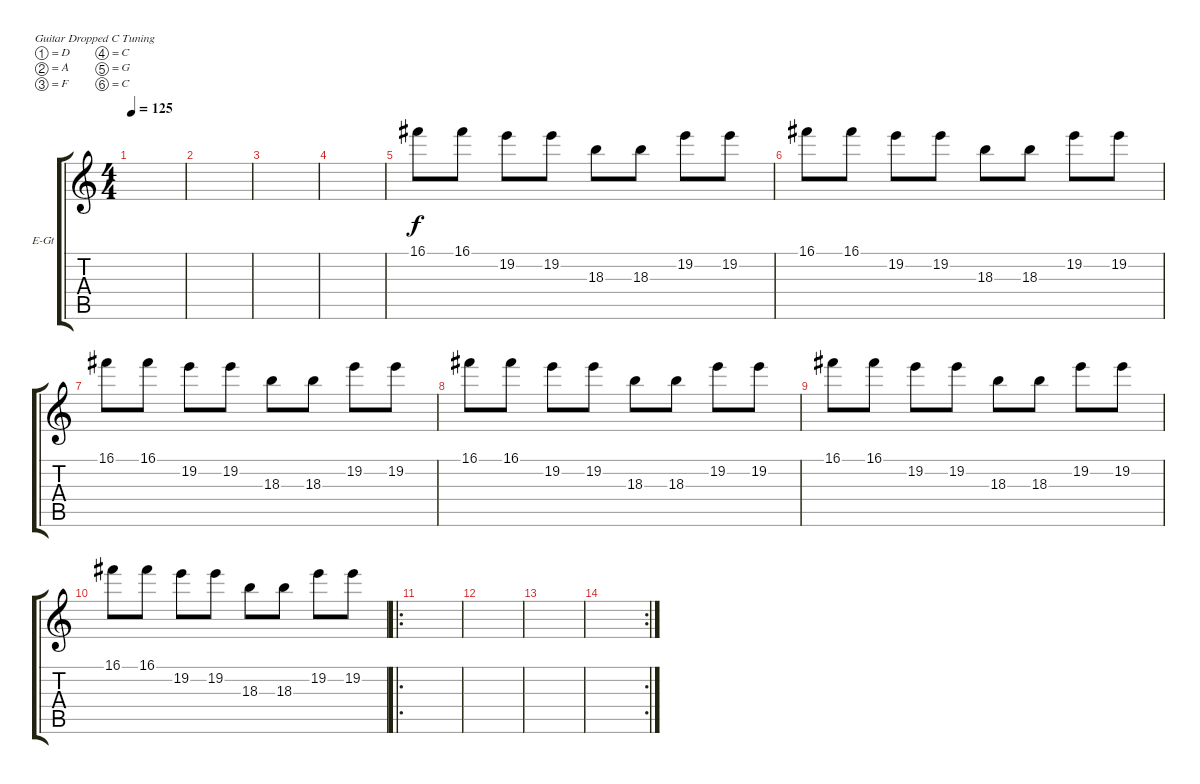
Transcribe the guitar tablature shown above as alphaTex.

\defaultSystemsLayout 4
\bracketExtendMode groupsimilarinstruments
\firstSystemTrackNameOrientation horizontal
\otherSystemsTrackNameOrientation horizontal
\track ("Guitar Two" "E-Gt") {instrument distortionguitar}
\staff {score tabs}
\tuning (D4 A3 F3 C3 G2 C2)
\ts (4 4)
\tempo 125
\clef g2
\ks c
|
|
|
|
16.1.8 16.1.8 19.2.8 19.2.8 18.3.8 18.3.8 19.2.8 19.2.8 |
16.1.8 16.1.8 19.2.8 19.2.8 18.3.8 18.3.8 19.2.8 19.2.8 |
16.1.8 16.1.8 19.2.8 19.2.8 18.3.8 18.3.8 19.2.8 19.2.8 |
16.1.8 16.1.8 19.2.8 19.2.8 18.3.8 18.3.8 19.2.8 19.2.8 |
16.1.8 16.1.8 19.2.8 19.2.8 18.3.8 18.3.8 19.2.8 19.2.8 |
16.1.8 16.1.8 19.2.8 19.2.8 18.3.8 18.3.8 19.2.8 19.2.8 |
\ro
|
|
|
\rc 2
